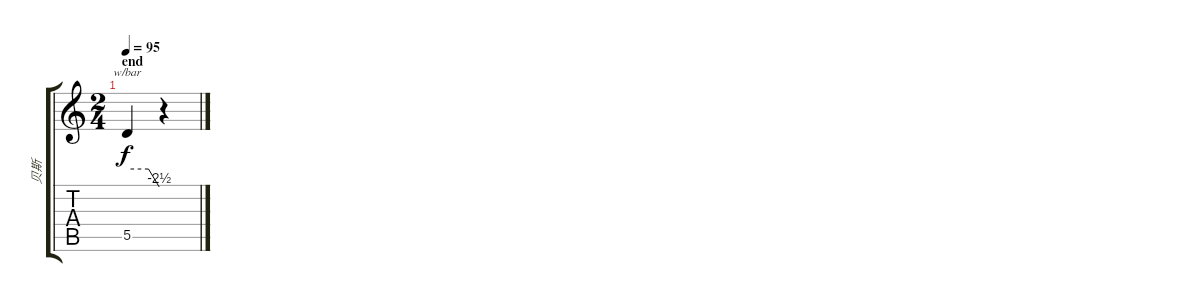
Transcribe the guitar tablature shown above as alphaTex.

\track ("贝斯" "贝斯") {instrument acousticbass}
\staff {score tabs}
\tuning (E4 B3 G3 D3 A2 E2) {hide}
\ts (2 4)
\section ("" "end")
\tempo 95
\clef g2
\ks c
5.5.4{tbe (custom default 0 0 40 0 60 -10) dy f} r.4
